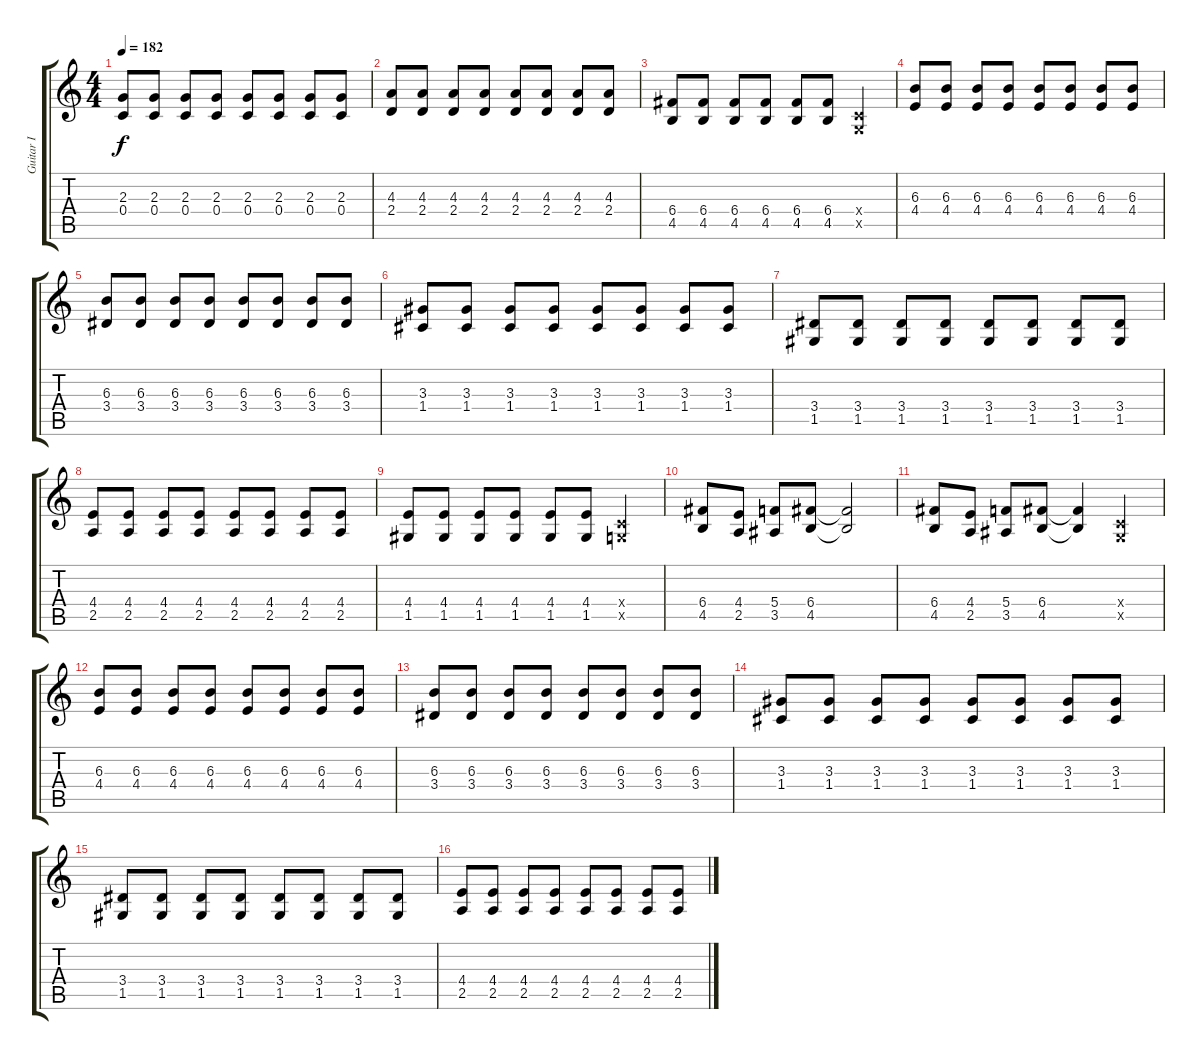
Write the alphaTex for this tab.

\track ("Guitar I" "Guitar I") {instrument distortionguitar}
\staff {score tabs}
\tuning (D4 A3 F3 C3 G2 D2) {hide}
\ts (4 4)
\tempo 182
\clef g2
\ks c
(2.3 0.4).8{dy f} (2.3 0.4).8 (2.3 0.4).8 (2.3 0.4).8 (2.3 0.4).8 (2.3 0.4).8 (2.3 0.4).8 (2.3 0.4).8 |
(4.3 2.4).8 (4.3 2.4).8 (4.3 2.4).8 (4.3 2.4).8 (4.3 2.4).8 (4.3 2.4).8 (4.3 2.4).8 (4.3 2.4).8 |
(6.4 4.5).8 (6.4 4.5).8 (6.4 4.5).8 (6.4 4.5).8 (6.4 4.5).8 (6.4 4.5).8 (0.4{x} 0.5{x}).4 |
(6.3 4.4).8 (6.3 4.4).8 (6.3 4.4).8 (6.3 4.4).8 (6.3 4.4).8 (6.3 4.4).8 (6.3 4.4).8 (6.3 4.4).8 |
(6.3 3.4).8 (6.3 3.4).8 (6.3 3.4).8 (6.3 3.4).8 (6.3 3.4).8 (6.3 3.4).8 (6.3 3.4).8 (6.3 3.4).8 |
(3.3 1.4).8 (3.3 1.4).8 (3.3 1.4).8 (3.3 1.4).8 (3.3 1.4).8 (3.3 1.4).8 (3.3 1.4).8 (3.3 1.4).8 |
(3.4 1.5).8 (3.4 1.5).8 (3.4 1.5).8 (3.4 1.5).8 (3.4 1.5).8 (3.4 1.5).8 (3.4 1.5).8 (3.4 1.5).8 |
(4.4 2.5).8 (4.4 2.5).8 (4.4 2.5).8 (4.4 2.5).8 (4.4 2.5).8 (4.4 2.5).8 (4.4 2.5).8 (4.4 2.5).8 |
(4.4 1.5).8 (4.4 1.5).8 (4.4 1.5).8 (4.4 1.5).8 (4.4 1.5).8 (4.4 1.5).8 (0.4{x} 0.5{x}).4 |
(6.4 4.5).8 (4.4 2.5).8 (5.4 3.5).8 (6.4 4.5).8 (6.4{t} 4.5{t}).2 |
(6.4 4.5).8 (4.4 2.5).8 (5.4 3.5).8 (6.4 4.5).8 (6.4{t} 4.5{t}).4 (0.4{x} 0.5{x}).4 |
(6.3 4.4).8 (6.3 4.4).8 (6.3 4.4).8 (6.3 4.4).8 (6.3 4.4).8 (6.3 4.4).8 (6.3 4.4).8 (6.3 4.4).8 |
(6.3 3.4).8 (6.3 3.4).8 (6.3 3.4).8 (6.3 3.4).8 (6.3 3.4).8 (6.3 3.4).8 (6.3 3.4).8 (6.3 3.4).8 |
(3.3 1.4).8 (3.3 1.4).8 (3.3 1.4).8 (3.3 1.4).8 (3.3 1.4).8 (3.3 1.4).8 (3.3 1.4).8 (3.3 1.4).8 |
(3.4 1.5).8 (3.4 1.5).8 (3.4 1.5).8 (3.4 1.5).8 (3.4 1.5).8 (3.4 1.5).8 (3.4 1.5).8 (3.4 1.5).8 |
(4.4 2.5).8 (4.4 2.5).8 (4.4 2.5).8 (4.4 2.5).8 (4.4 2.5).8 (4.4 2.5).8 (4.4 2.5).8 (4.4 2.5).8
